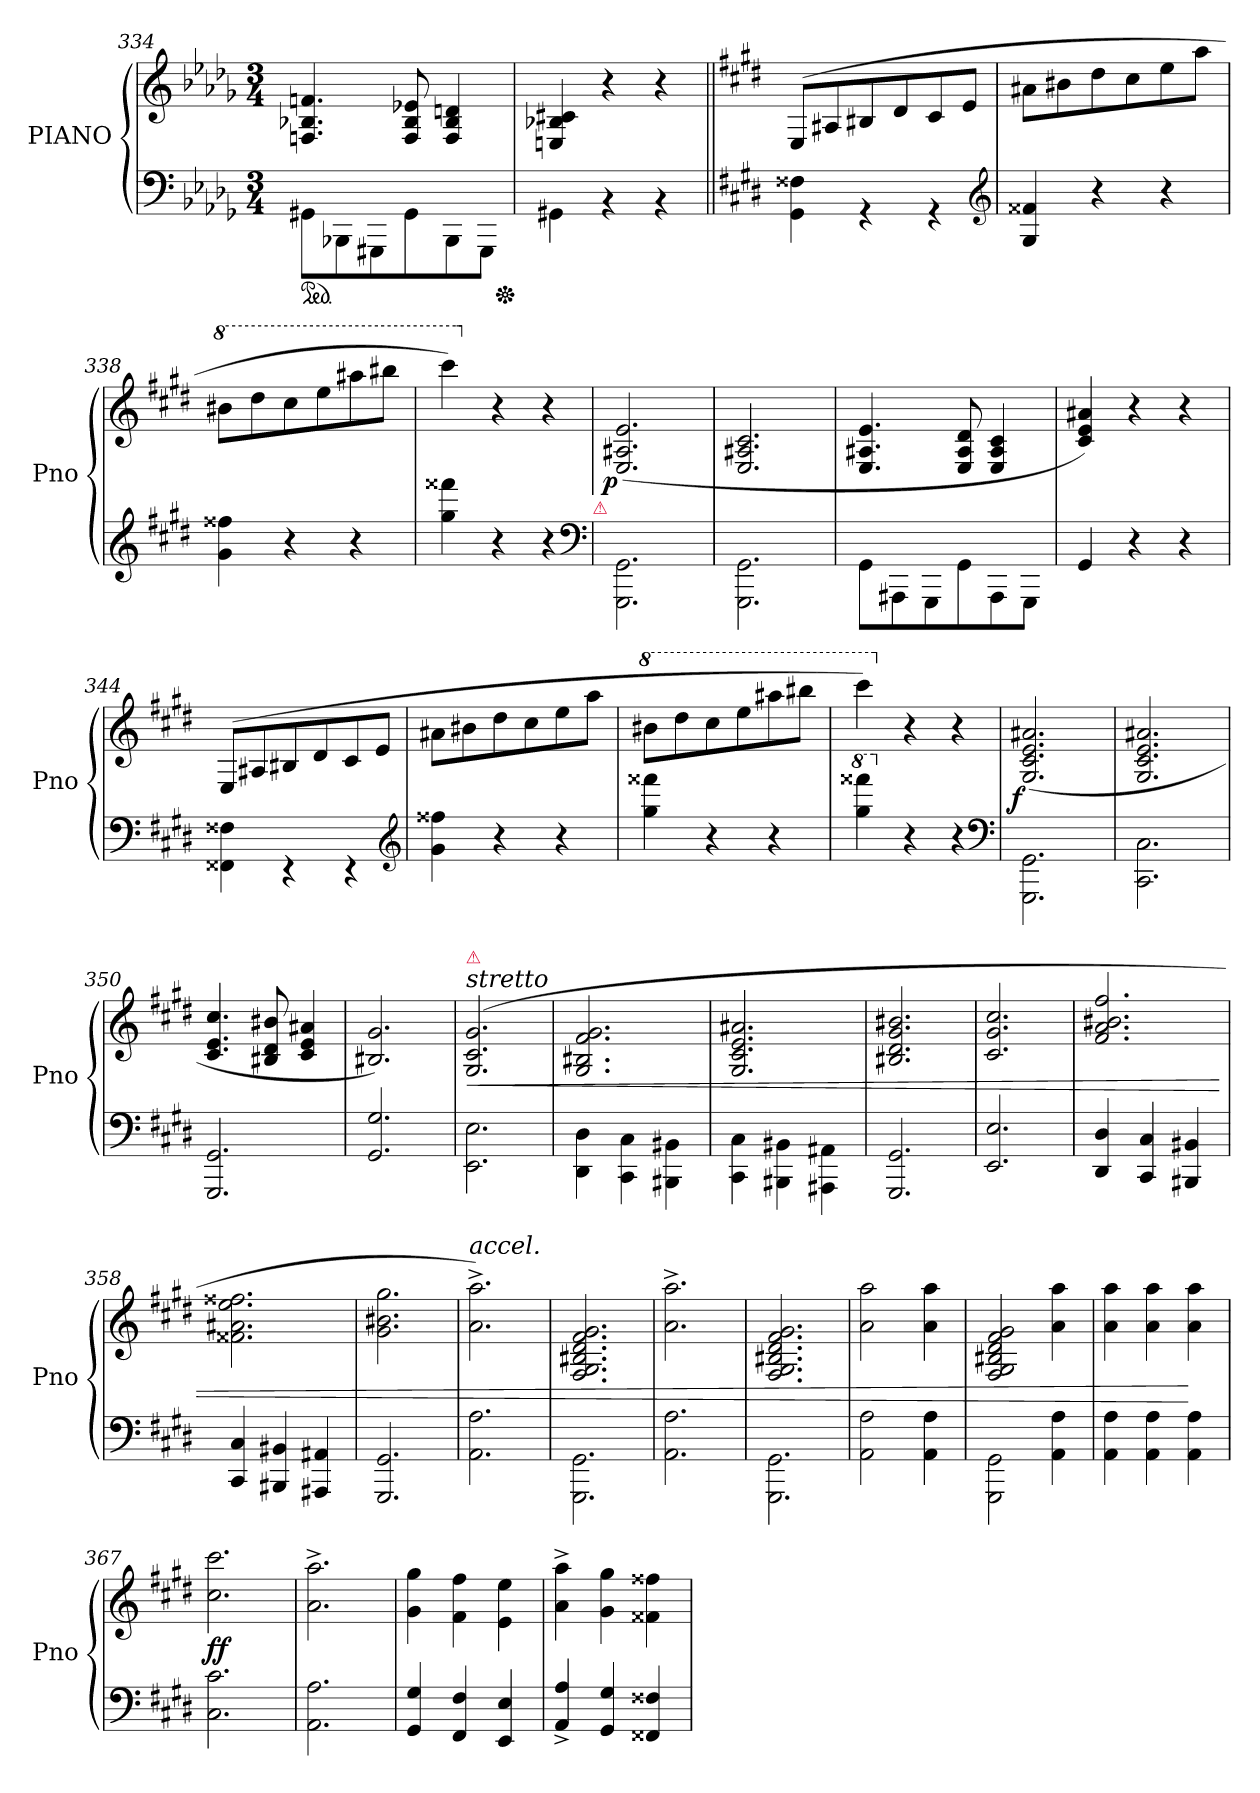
**kern	**kern	**dynam
*part1	*part1	*part1
*staff2	*staff1	*staff1/2
*I"PIANO	*	*
*I'Pno	*	*
*clefF4	*clefG2	*
*k[b-e-a-d-g-]	*k[b-e-a-d-g-]	*
*M3/4	*M3/4	*
*ped	*	*
=334	=334	=334
8GG#X\L	4.Fn/ 4.B-X/ 4.fn/	.
8BBB-X\	.	.
8GGG#X\	.	.
8GG#\	8F/ 8B-/ 8e-X/	.
8BBB-\	4F/ 4B-/ 4dn/	.
8GGG#\J	.	.
*Xped	*	*
=335	=335	=335
4GG#X\	4En/ 4B-X/ 4c#X/	.
4rBB	4r	.
4rBB	4r	.
=336||	=336||	=336||
*k[f#c#g#d#]	*k[f#c#g#d#]	*
4GG#\ 4F##X\	(>8E/L	.
.	8A#X	.
4rGG	8B#X	.
.	8d#	.
4rGG	8c#	.
.	8eJ	.
*clefG2	*	*
=337	=337	=337
4G# 4f##X	8a#XL	.
.	8b#X	.
4r	8dd#	.
.	8cc#	.
4r	8ee	.
.	8aaJ	.
=338	=338	=338
*	*8va	*
4g# 4ff##X	8bb#XL	.
.	8ddd#	.
4r	8ccc#	.
.	8eee	.
4r	8aaa#X	.
.	8bbb#XJ	.
=339	=339	=339
4gg# 4fff##X	4cccc#)	.
*	*X8va	*
4r	4r	.
4r	4r	.
*clefF4	*	*
!LO:TX:a:color=crimson:t=⚠	!	!
=340	=340	=340
!	!	!LO:DY:b:rj
2.GGG#\ 2.GG#\	(>2.E/ 2.A#X/ 2.e/	p
=341	=341	=341
2.GGG#\ 2.GG#\	2.E/ 2.A#X/ 2.c#/	.
=342	=342	=342
8GG#\L	4.E/ 4.A#X/ 4.e/	.
8AAA#X\	.	.
8GGG#\	.	.
8GG#\	8E/ 8A#/ 8d#/	.
8AAA#\	4E/ 4A#/ 4c#/	.
8GGG#\J	.	.
=343	=343	=343
4GG#	4c# 4e 4a#X)	.
4r	4r	.
4r	4r	.
=344	=344	=344
4FF##X\ 4F##X\	(>8E/L	.
.	8A#X	.
4rEE	8B#X	.
.	8d#	.
4rEE	8c#	.
.	8eJ	.
*clefG2	*	*
=345	=345	=345
4g#\ 4ff##X\	8a#XL	.
.	8b#X	.
4r	8dd#	.
.	8cc#	.
4r	8ee	.
.	8aaJ	.
=346	=346	=346
*	*8va	*
4gg# 4fff##X	8bb#XL	.
.	8ddd#	.
4r	8ccc#	.
.	8eee	.
4r	8aaa#X	.
.	8bbb#XJ	.
=347	=347	=347
*8va	*	*
4ggg# 4ffff##X	4cccc#)	.
*X8va	*	*
*	*X8va	*
4r	4r	.
4r	4r	.
*clefF4	*	*
=348	=348	=348
!	!	!LO:DY:b:rj
2.GGG#\ 2.GG#\	(>2.G#/ 2.c#/ 2.e/ 2.a#X/	f
=349	=349	=349
2.CC#\ 2.C#\	2.G#/ 2.c#/ 2.e/ 2.a#X/	.
=350	=350	=350
2.GGG# 2.GG#	4.c# 4.e 4.cc#	.
.	8B#X 8d# 8b#X	.
.	4c# 4e 4a#X	.
=351	=351	=351
2.GG# 2.G#	2.B#X 2.g#)	.
=352	=352	=352
!	!LO:TX:a:i:t=stretto	!
!	!LO:TX:a:color=crimson:t=⚠	!
!	!	!LO:HP:b
2.EE\ 2.E\	(>2.G#/ 2.c#/ 2.g#/	<
=353	=353	=353
4DD#\ 4D#\	2.G#/ 2.B#X/ 2.f#/ 2.g#/	.
4CC#\ 4C#\	.	.
4BBB#X\ 4BB#X\	.	.
=354	=354	=354
4CC#\ 4C#\	2.G#/ 2.c#/ 2.e/ 2.a#X/	.
4BBB#X\ 4BB#X\	.	.
4AAA#X\ 4AA#X\	.	.
=355	=355	=355
2.GGG# 2.GG#	2.B#X 2.d# 2.g# 2.b#X	.
=356	=356	=356
2.EE 2.E	2.c# 2.g# 2.cc#	.
=357	=357	=357
4DD# 4D#	2.f#/ 2.a/ 2.b#X/ 2.ff#/	.
4CC# 4C#	.	.
4BBB#X 4BB#X	.	.
=358	=358	=358
4CC# 4C#	2.f##X 2.a#X 2.ee 2.ff##X	.
4BBB#X 4BB#X	.	.
4AAA#X 4AA#X	.	.
=359	=359	=359
2.GGG# 2.GG#	2.g# 2.b#X 2.gg#	.
=360	=360	=360
!	!LO:TX:a:i:t=accel.	!
2.AA 2.A	2.a^< 2.aa^<)	.
=361	=361	=361
2.GGG#\ 2.GG#\	2.F#/ 2.G#/ 2.B#X/ 2.d#/ 2.f#/ 2.g#/	.
=362	=362	=362
2.AA 2.A	2.a^< 2.aa^<	.
=363	=363	=363
2.GGG#\ 2.GG#\	2.F#/ 2.G#/ 2.B#X/ 2.d#/ 2.f#/ 2.g#/	.
=364	=364	=364
2AA 2A	2a 2aa	.
4AA 4A	4a 4aa	.
=365	=365	=365
2GGG#\ 2GG#\	2F#/ 2G#/ 2B#X/ 2d#/ 2f#/ 2g#/	.
4AA 4A	4a 4aa	.
=366	=366	=366
4AA 4A	4a 4aa	.
4AA 4A	4a 4aa	.
4AA 4A	4a 4aa	[
=367	=367	=367
!	!	!LO:DY:b
2.C# 2.c#	2.cc# 2.ccc#	ff
=368	=368	=368
2.AA 2.A	2.a^< 2.aa^<	.
=369	=369	=369
4GG# 4G#	4g# 4gg#	.
4FF# 4F#	4f# 4ff#	.
4EE 4E	4e\ 4ee\	.
=370	=370	=370
4AA^</ 4A^</	4a^> 4aa^>	.
4GG# 4G#	4g# 4gg#	.
4FF##X 4F##X	4f##X 4ff##X	.
=	=	=
*-	*-	*-
